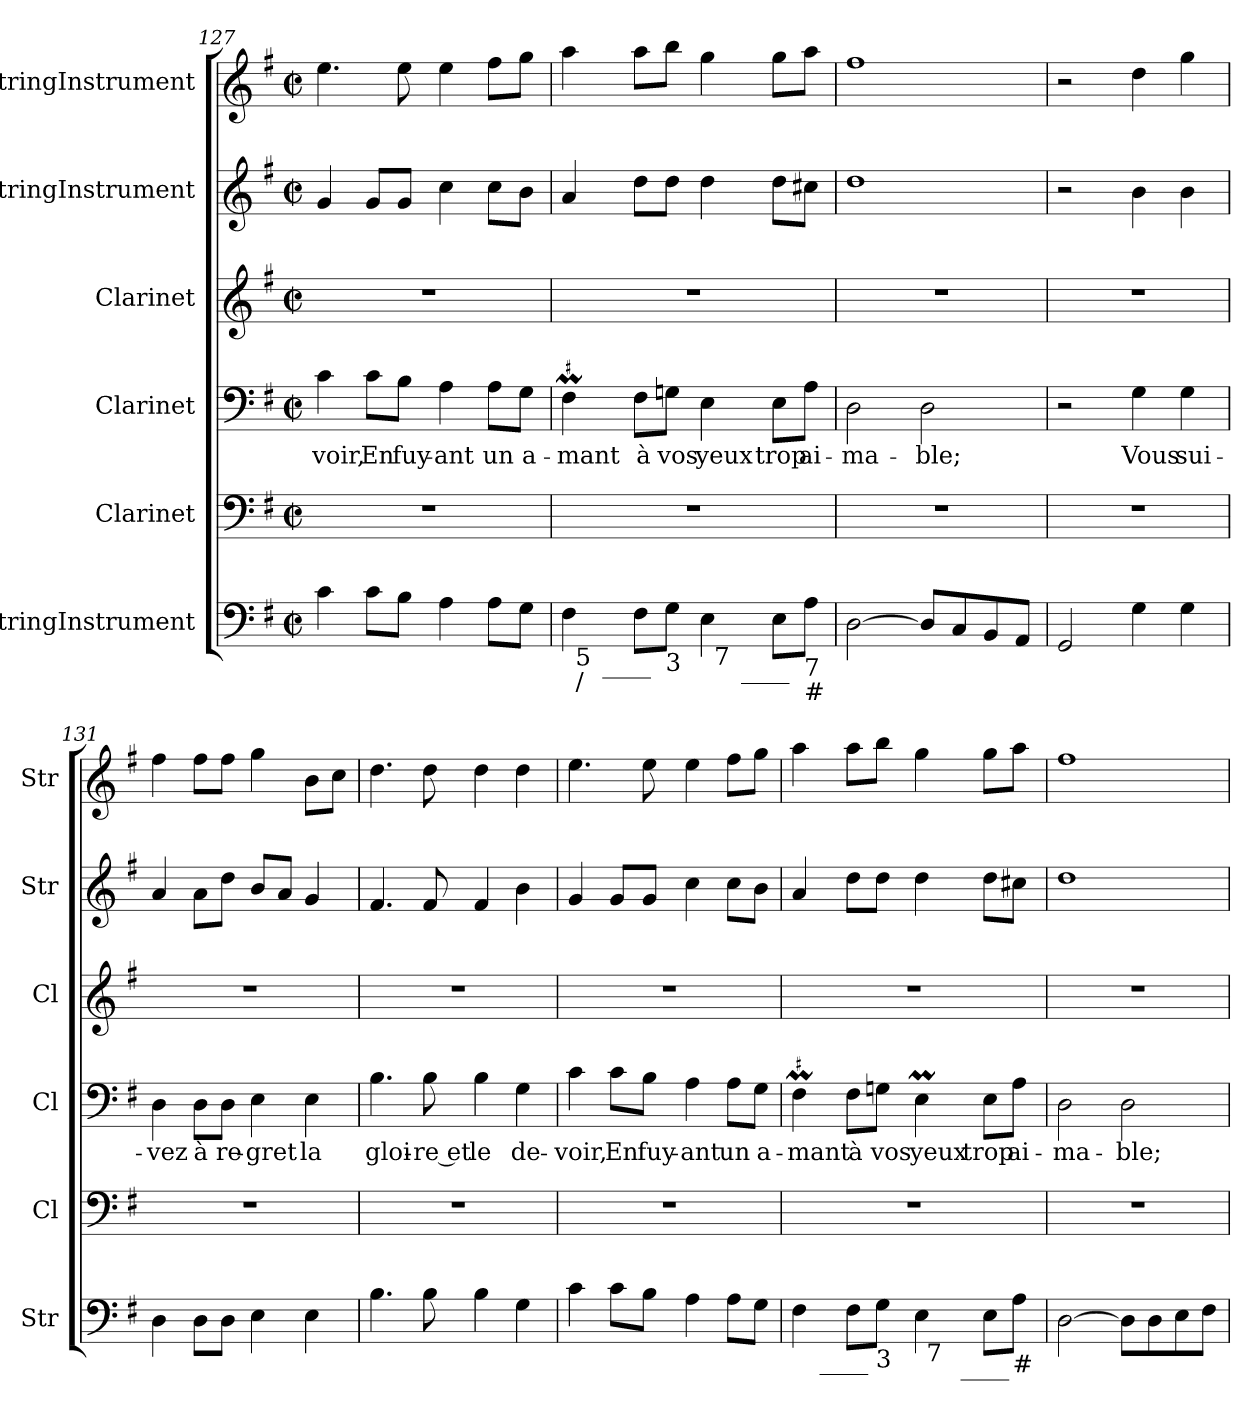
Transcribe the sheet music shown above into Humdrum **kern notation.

**kern	**kern	**kern	**text	**kern	**kern	**kern
*part6	*part5	*part4	*part4	*part3	*part2	*part1
*staff6	*staff5	*staff4	*staff4	*staff3	*staff2	*staff1
*I"StringInstrument	*I"Clarinet	*I"Clarinet	*	*I"Clarinet	*I"StringInstrument	*I"StringInstrument
*I'Str	*I'Cl	*I'Cl	*	*I'Cl	*I'Str	*I'Str
*clefF4	*clefF4	*clefF4	*	*clefG2	*clefG2	*clefG2
*	*ITrd1c2	*ITrd1c2	*	*ITrd1c2	*	*
*k[f#]	*k[b-]	*k[b-]	*	*k[b-]	*k[f#]	*k[f#]
*G:	*F:	*F:	*	*F:	*G:	*G:
*M2/2	*M2/2	*M2/2	*	*M2/2	*M2/2	*M2/2
*met(c|)	*met(c|)	*met(c|)	*	*met(c|)	*met(c|)	*met(c|)
=127	=127	=127	=127	=127	=127	=127
4c\	1r	4B-\	-voir,	1r	4g/	4.ee\
8c\L	.	8B-\L	En	.	8g/L	.
8B\J	.	8A\J	fuy-	.	8g/J	8ee\
4A\	.	4G\	-ant	.	4cc\	4ee\
8A\L	.	8G\L	un	.	8cc\L	8ff#\L
8G\J	.	8F\J	a-	.	8b\J	8gg\J
=128	=128	=128	=128	=128	=128	=128
*^	*	*	*	*	*	*
*	*^	*	*	*	*	*	*
*	*	*^	*	*	*	*	*	*
4F#\	32ryy	8ryy	2ryy	1r	4EM\	-mant	1r	4a/	4aa\
!	!LO:TX:b:t=5	!	!	!	!	!	!	!	!
!	!LO:TX:b:t=/	!	!	!	!	!	!	!	!
.	2ryy	.	.	.	.	.	.	.	.
!	!	!LO:TX:b:t=____	!	!	!	!	!	!	!
.	.	2..ryy	.	.	.	.	.	.	.
8F#\L	.	.	.	.	8E\L	à	.	8dd\L	8aa\L
!LO:TX:b:t=3	!	!	!	!	!	!	!	!	!
8G\J	.	.	.	.	8F\J	vos	.	8dd\J	8bb\J
4E\	.	.	8ryy	.	4D\	yeux	.	4dd\	4gg\
!	!LO:TX:b:t=7	!	!	!	!	!	!	!	!
.	4...ryy	.	.	.	.	.	.	.	.
!	!	!	!LO:TX:b:t=____	!	!	!	!	!	!
.	.	.	4.ryy	.	.	.	.	.	.
8E\L	.	.	.	.	8D\L	trop	.	8dd\L	8gg\L
!LO:TX:b:t=7	!	!	!	!	!	!	!	!	!
!LO:TX:b:t=#	!	!	!	!	!	!	!	!	!
8A\J	.	.	.	.	8G\J	ai-	.	8cc#X\J	8aa\J
*v	*v	*v	*v	*	*	*	*	*	*
=129	=129	=129	=129	=129	=129	=129
[2D\	1r	2C\	-ma-	1r	1dd	1ff#
8D/L]	.	2C\	-ble;	.	.	.
8C/	.	.	.	.	.	.
8BB/	.	.	.	.	.	.
8AA/J	.	.	.	.	.	.
=130	=130	=130	=130	=130	=130	=130
2GG/	1r	2r	.	1r	2r	2r
4G\	.	4F\	Vous	.	4b\	4dd\
4G\	.	4F\	sui-	.	4b\	4gg\
!!LO:PB:g=z
=131	=131	=131	=131	=131	=131	=131
4D\	1r	4C\	-vez	1r	4a/	4ff#\
8D\L	.	8C\L	à	.	8a\L	8ff#\L
8D\J	.	8C\J	re-	.	8dd\J	8ff#\J
4E\	.	4D\	-gret	.	8b/L	4gg\
.	.	.	.	.	8a/J	.
4E\	.	4D\	la	.	4g/	8b\L
.	.	.	.	.	.	8cc\J
=132	=132	=132	=132	=132	=132	=132
4.B\	1r	4.A\	gloi-	1r	4.f#/	4.dd\
8B\	.	8A\	-re et	.	8f#/	8dd\
4B\	.	4A\	le	.	4f#/	4dd\
4G\	.	4F\	de-	.	4b\	4dd\
=133	=133	=133	=133	=133	=133	=133
4c\	1r	4B-\	-voir,	1r	4g/	4.ee\
8c\L	.	8B-\L	En	.	8g/L	.
8B\J	.	8A\J	fuy-	.	8g/J	8ee\
4A\	.	4G\	-ant	.	4cc\	4ee\
8A\L	.	8G\L	un	.	8cc\L	8ff#\L
8G\J	.	8F\J	a-	.	8b\J	8gg\J
!!LO:LB:g=z
=134	=134	=134	=134	=134	=134	=134
!LO:TX:b:t=6	!	!	!	!	!	!
*^	*	*	*	*	*	*
*	*^	*	*	*	*	*	*
*	*	*^	*	*	*	*	*	*
4F#\	8ryy	2ryy	2ryy	1r	4EM\	-mant	1r	4a/	4aa\
!	!LO:TX:b:t=____	!	!	!	!	!	!	!	!
.	2..ryy	.	.	.	.	.	.	.	.
8F#\L	.	.	.	.	8E\L	à	.	8dd\L	8aa\L
!LO:TX:b:t=3	!	!	!	!	!	!	!	!	!
8G\J	.	.	.	.	8F\J	vos	.	8dd\J	8bb\J
4E\	.	32ryy	8ryy	.	4DM\	yeux	.	4dd\	4gg\
!	!	!LO:TX:b:t=7	!	!	!	!	!	!	!
.	.	4...ryy	.	.	.	.	.	.	.
.	.	.	32ryy	.	.	.	.	.	.
!	!	!	!LO:TX:b:t=____	!	!	!	!	!	!
.	.	.	4ryy	.	.	.	.	.	.
8E\L	.	.	.	.	8D\L	trop	.	8dd\L	8gg\L
!LO:TX:b:t=#	!	!	!	!	!	!	!	!	!
8A\J	.	.	.	.	8G\J	ai-	.	8cc#X\J	8aa\J
.	.	.	16.ryy	.	.	.	.	.	.
*v	*v	*v	*v	*	*	*	*	*	*
=135	=135	=135	=135	=135	=135	=135
[2D\	1r	2C\	-ma-	1r	1dd	1ff#
8D\L]	.	2C\	-ble;	.	.	.
8D\	.	.	.	.	.	.
8E\	.	.	.	.	.	.
8F#\J	.	.	.	.	.	.
=	=	=	=	=	=	=
*-	*-	*-	*-	*-	*-	*-
